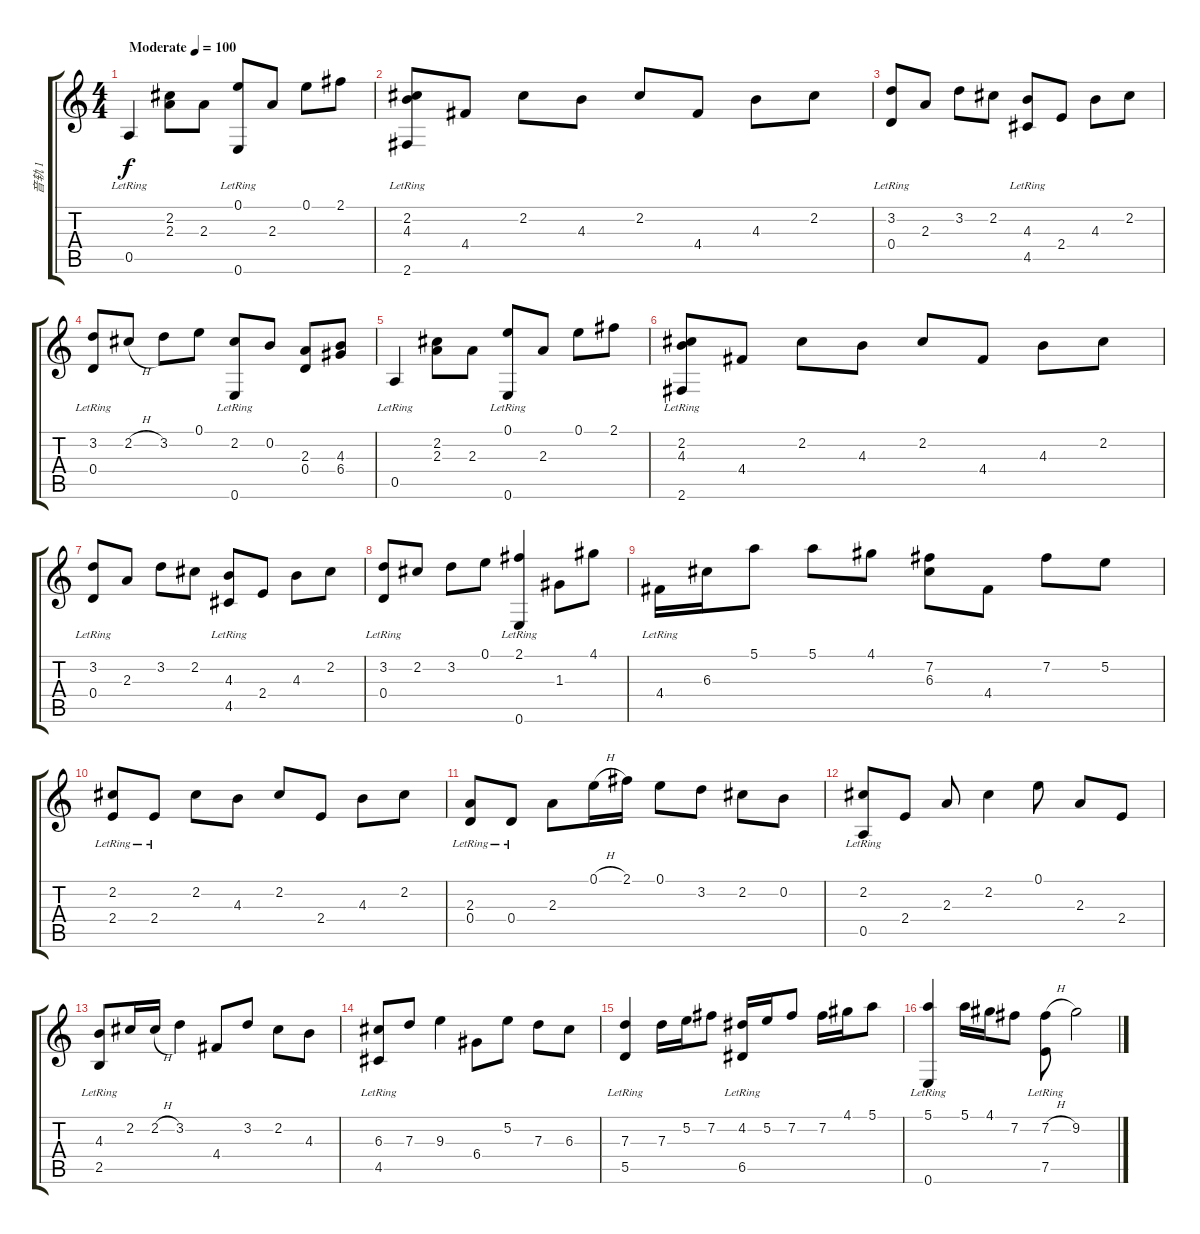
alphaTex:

\track ("音轨 1" "音轨 1") {instrument acousticguitarsteel}
\staff {score tabs}
\tuning (E4 B3 G3 D3 A2 E2) {hide}
\ts (4 4)
\tempo (100 "Moderate")
\clef g2
\ks c
0.5{lr}.4{dy f instrument acousticguitarsteel} (2.2 2.3).8 2.3.8 (0.1 0.6{lr}).8 2.3.8 0.1.8 2.1.8 |
(2.2 4.3 2.6{lr}).8 4.4.8 2.2.8 4.3.8 2.2.8 4.4.8 4.3.8 2.2.8 |
(3.2 0.4{lr}).8 2.3.8 3.2.8 2.2.8 (4.3 4.5{lr}).8 2.4.8 4.3.8 2.2.8 |
(3.2 0.4{lr}).8 2.2{h}.8 3.2.8 0.1.8 (2.2 0.6{lr}).8 0.2.8 (2.3 0.4).8 (4.3 6.4).8 |
0.5{lr}.4 (2.2 2.3).8 2.3.8 (0.1 0.6{lr}).8 2.3.8 0.1.8 2.1.8 |
(2.2 4.3 2.6{lr}).8 4.4.8 2.2.8 4.3.8 2.2.8 4.4.8 4.3.8 2.2.8 |
(3.2 0.4{lr}).8 2.3.8 3.2.8 2.2.8 (4.3 4.5{lr}).8 2.4.8 4.3.8 2.2.8 |
(3.2 0.4{lr}).8 2.2.8 3.2.8 0.1.8 (2.1 0.6{lr}).4 1.3.8 4.1.8 |
4.4{lr}.16 6.3.16 5.1.8 5.1.8 4.1.8 (7.2 6.3).8 4.4.8 7.2.8 5.2.8 |
(2.2 2.4{lr}).8 2.4{lr}.8 2.2.8 4.3.8 2.2.8 2.4.8 4.3.8 2.2.8 |
(2.3 0.4{lr}).8 0.4{lr}.8 2.3.8 0.1{h}.16 2.1.16 0.1.8 3.2.8 2.2.8 0.2.8 |
(2.2 0.5{lr}).8 2.4.8 2.3.8 2.2.4 0.1.8 2.3.8 2.4.8 |
(4.3 2.5{lr}).8 2.2.16 2.2{h}.16 3.2.4 4.4.8 3.2.8 2.2.8 4.3.8 |
(6.3 4.5{lr}).8 7.3.8 9.3.4 6.4.8 5.2.8 7.3.8 6.3.8 |
(7.3 5.5{lr}).4 7.3.16 5.2.16 7.2.8 (4.2 6.5{lr}).16 5.2.16 7.2.8 7.2.16 4.1.16 5.1.8 |
(5.1 0.6{lr}).4 5.1.16 4.1.16 7.2.8 (7.2{h} 7.5{lr}).8 9.2.2
